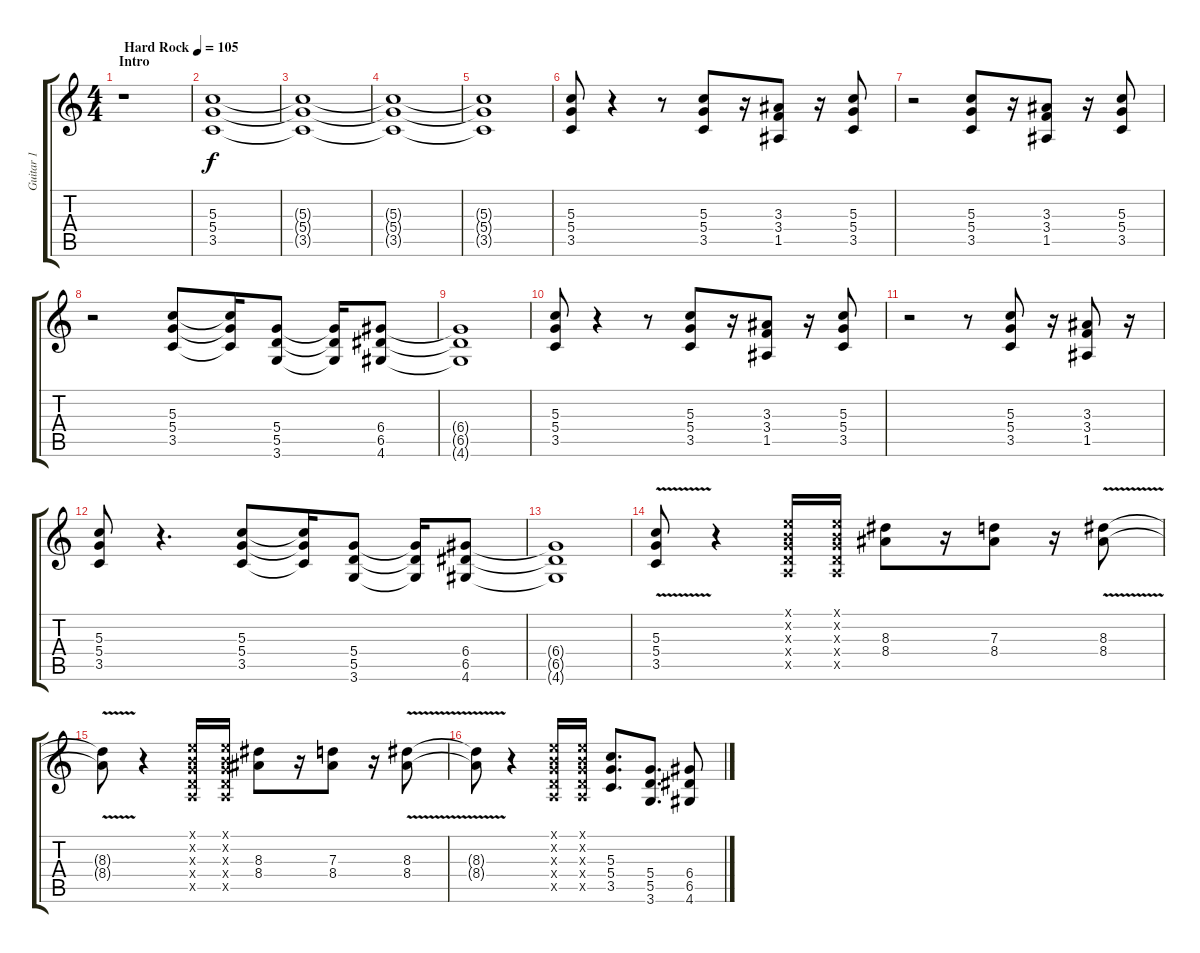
\track ("Guitar 1" "Guitar 1") {instrument overdrivenguitar}
\staff {score tabs}
\tuning (E4 B3 G3 D3 A2 E2) {hide}
\ts (4 4)
\section ("" "Intro")
\tempo (105 "Hard Rock")
\clef g2
\ks c
r.1{dy f volume 0 instrument overdrivenguitar} |
(5.3 5.4 3.5).1{volume 9} |
(5.3{t} 5.4{t} 3.5{t}).1 |
(5.3{t} 5.4{t} 3.5{t}).1 |
(5.3{t} 5.4{t} 3.5{t}).1 |
(5.3 5.4 3.5).8 r.4 r.8 (5.3 5.4 3.5).8 r.16 (3.3 3.4 1.5).8 r.16 (5.3 5.4 3.5).8 |
r.2 (5.3 5.4 3.5).8 r.16 (3.3 3.4 1.5).8 r.16 (5.3 5.4 3.5).8 |
r.2 (5.3 5.4 3.5).8 (5.3{t} 5.4{t} 3.5{t}).16 (5.4 5.5 3.6).8 (5.4{t} 5.5{t} 3.6{t}).16 (6.4 6.5 4.6).8 |
(6.4{t} 6.5{t} 4.6{t}).1 |
(5.3 5.4 3.5).8 r.4 r.8 (5.3 5.4 3.5).8 r.16 (3.3 3.4 1.5).8 r.16 (5.3 5.4 3.5).8 |
r.2 r.8 (5.3 5.4 3.5).8 r.16 (3.3 3.4 1.5).8 r.16 |
(5.3 5.4 3.5).8 r.4{d} (5.3 5.4 3.5).8 (5.3{t} 5.4{t} 3.5{t}).16 (5.4 5.5 3.6).8 (5.4{t} 5.5{t} 3.6{t}).16 (6.4 6.5 4.6).8 |
(6.4{t} 6.5{t} 4.6{t}).1 |
(5.3{v} 5.4{v} 3.5{v}).8 r.4 (0.1{x} 0.2{x} 0.3{x} 0.4{x} 0.5{x}).16 (0.1{x} 0.2{x} 0.3{x} 0.4{x} 0.5{x}).16 (8.3 8.4).8 r.16 (7.3 8.4).8 r.16 (8.3{v} 8.4{v}).8 |
(8.3{t} 8.4{t}).8 r.4 (0.1{x} 0.2{x} 0.3{x} 0.4{x} 0.5{x}).16 (0.1{x} 0.2{x} 0.3{x} 0.4{x} 0.5{x}).16 (8.3 8.4).8 r.16 (7.3 8.4).8 r.16 (8.3{v} 8.4{v}).8 |
(8.3{t} 8.4{t}).8 r.4 (0.1{x} 0.2{x} 0.3{x} 0.4{x} 0.5{x}).16 (0.1{x} 0.2{x} 0.3{x} 0.4{x} 0.5{x}).16 (5.3 5.4 3.5).8{d} (5.4 5.5 3.6).8{d} (6.4 6.5 4.6).8
